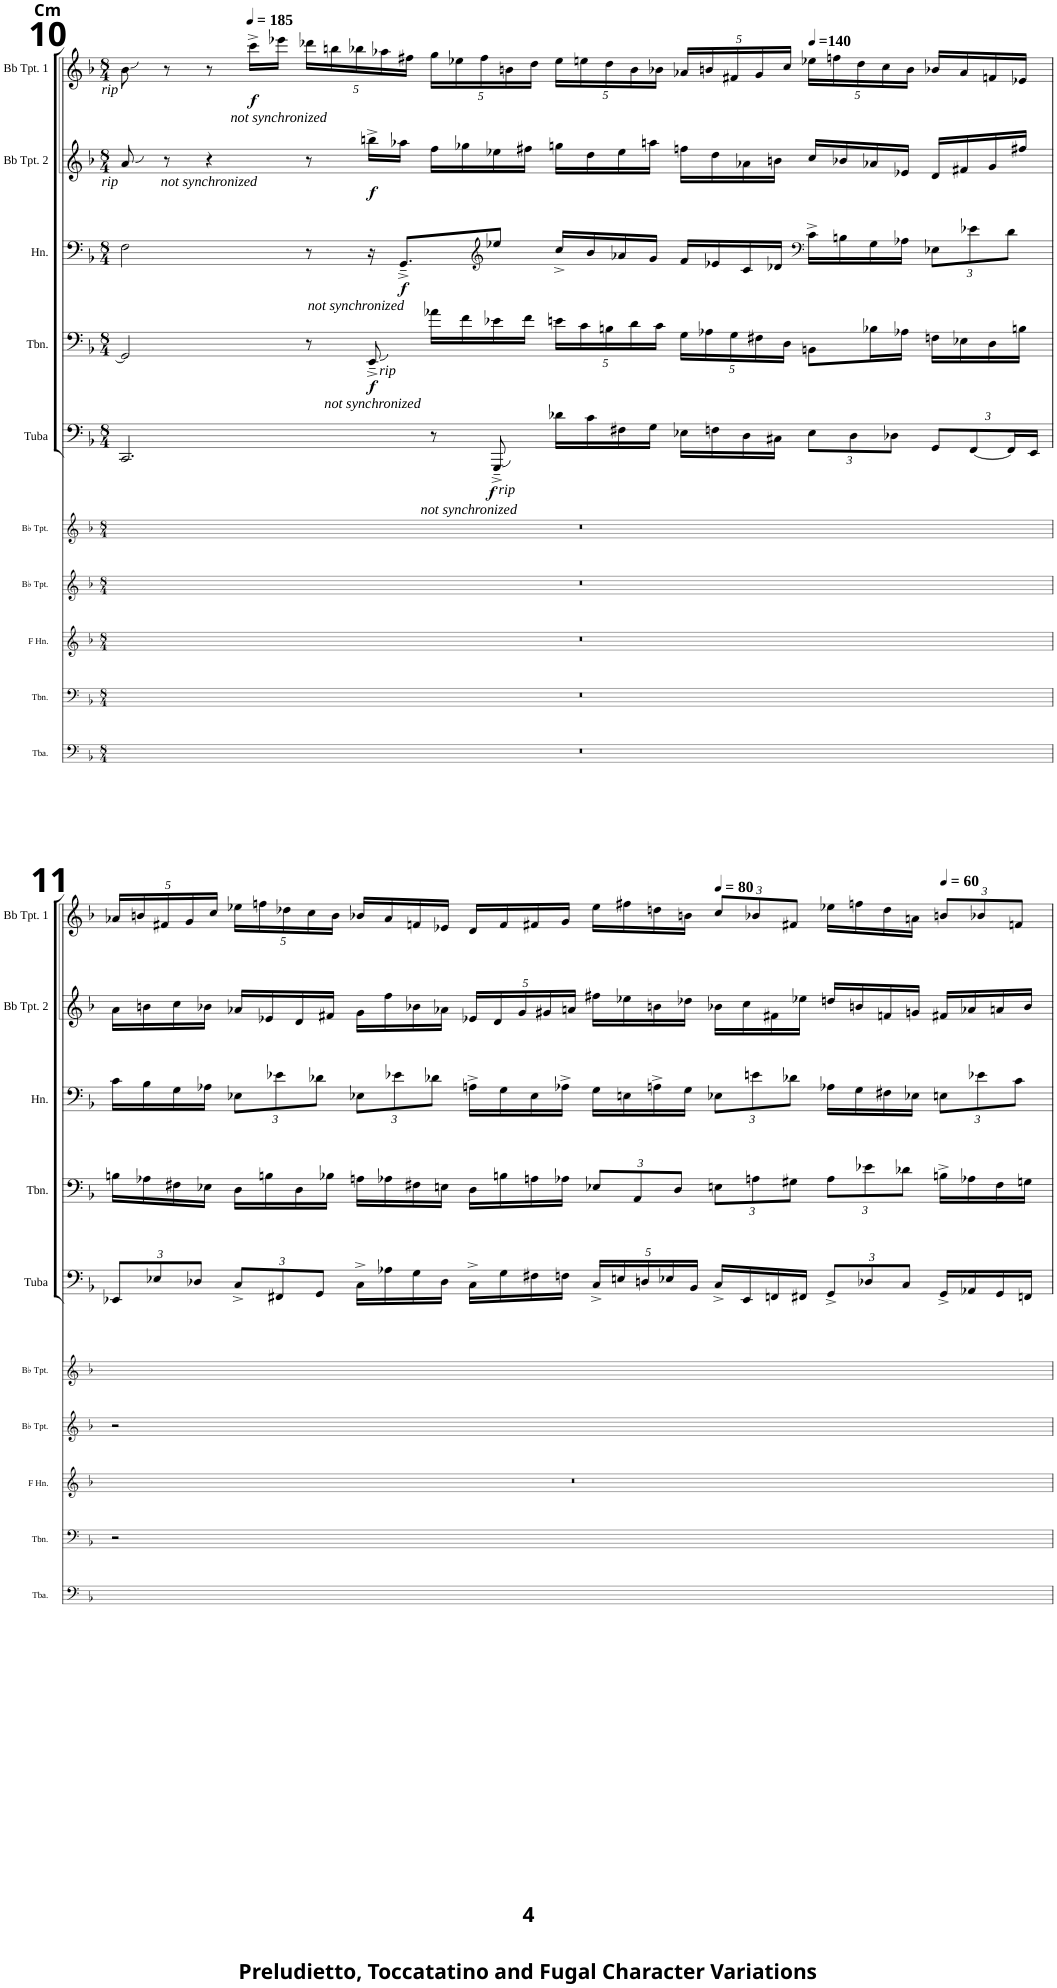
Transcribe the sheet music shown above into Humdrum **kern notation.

**kern	**kern	**kern	**kern	**kern	**kern	**dynam	**kern	**dynam	**kern	**dynam	**kern	**dynam	**kern	**dynam
*part10	*part9	*part8	*part7	*part6	*part5	*part5	*part4	*part4	*part3	*part3	*part2	*part2	*part1	*part1
*staff10	*staff9	*staff8	*staff7	*staff6	*staff5	*staff5	*staff4	*staff4	*staff3	*staff3	*staff2	*staff2	*staff1	*staff1
*I"Tuba	*I"Trombone	*I"Horn in F	*I"Bb Trumpet	*I"Bb Trumpet	*I"Tuba	*	*I"Trombone	*	*I"Horn in F	*	*I"Trumpet in Bb 2	*	*I"Trumpet in Bb 1	*
*I'Tba.	*I'Tbn.	*	*I'Bb Tpt.	*I'Bb Tpt.	*I'Tuba	*	*I'Tbn.	*	*I'Hn.	*	*	*	*	*
!!LO:PB:g=z
*clefF4	*clefF4	*clefG2	*clefG2	*clefG2	*clefF4	*	*clefF4	*	*clefF4	*	*clefG2	*	*clefG2	*
*	*	*ITrd4c7	*ITrd1c2	*ITrd1c2	*	*	*	*	*ITrd4c7	*	*ITrd1c2	*	*ITrd1c2	*
*k[b-]	*k[b-]	*k[b-]	*k[b-]	*k[b-]	*k[b-]	*	*k[b-]	*	*k[b-]	*	*k[b-]	*	*k[b-]	*
*M8/4	*M8/4	*M8/4	*M8/4	*M8/4	*M8/4	*	*M8/4	*	*M8/4	*	*M8/4	*	*M8/4	*
=10	=10	=10	=10	=10	=10	=10	=10	=10	=10	=10	=10	=10	=10	=10
!	!	!	!	!	!	!	!	!	!	!	!	!	!LO:TX:a:B:t=Cm	!
!	!	!	!	!	!	!	!	!	!	!	!	!	!LO:TX:b:i:t=not synchronized	!
!	!	!	!	!	!	!	!	!	!	!	!	!	!LO:TX:b:i:t=rip	!
!	!	!	!	!	!	!	!	!	!	!	!LO:TX:b:i:t=rip	!	!	!
!	!	!	!	!	!	!	!	!	!	!	!LO:TX:b:i:t=not synchronized	!	!	!
0r	0r	0r	0r	0r	2.CC/	.	2GG/]	.	2F\	.	8a/	.	8b-\	.
.	.	.	.	.	.	.	.	.	.	.	8r	.	8r	.
.	.	.	.	.	.	.	.	.	.	.	4r	.	8r	.
*	*	*	*	*	*	*	*	*	*	*	*	*	*MM185	*
!	!	!	!	!	!	!	!	!	!	!	!	!	!	!LO:DY:b
.	.	.	.	.	.	.	.	.	.	.	.	.	16ccc^\LL	f
.	.	.	.	.	.	.	.	.	.	.	.	.	16eee-X\JJ	.
*	*	*	*	*	*	*	*	*	*	*	*	*	*Xbrackettup	*
!	!	!	!	!	!	!	!	!	!LO:TX:b:i:t=not synchronized	!	!	!	!	!
.	.	.	.	.	.	.	8r	.	8r	.	8r	.	20ddd-X\LL	.
.	.	.	.	.	.	.	.	.	.	.	.	.	20bbn\	.
.	.	.	.	.	.	.	.	.	.	.	.	.	20bb-X\	.
!	!	!	!	!	!	!	!LO:TX:b:i:t=rip	!	!	!	!	!	!	!
!	!	!	!	!	!	!	!	!LO:DY:b	!	!	!	!LO:DY:b	!	!
.	.	.	.	.	.	.	8EE~^/	f	16r	.	16bbn^\LL	f	.	.
.	.	.	.	.	.	.	.	.	.	.	.	.	20aa-X\	.
!	!	!	!	!	!	!	!	!	!	!LO:DY:b	!	!	!	!
.	.	.	.	.	.	.	.	.	8.GG~^/L	f	16aa-X\JJ	.	.	.
.	.	.	.	.	.	.	.	.	.	.	.	.	20ff#X\JJ	.
!	!	!	!	!	!	!	!LO:TX:b:i:t=not synchronized	!	!	!	!	!	!	!
!	!	!	!	!	!LO:TX:b:i:t=not synchronized	!	!	!	!	!	!	!	!	!
.	.	.	.	.	8r	.	16a-X\LL	.	.	.	16ff\LL	.	20gg\LL	.
.	.	.	.	.	.	.	.	.	.	.	.	.	20ee-X\	.
.	.	.	.	.	.	.	16f\	.	.	.	16gg-X\	.	.	.
.	.	.	.	.	.	.	.	.	.	.	.	.	20ff#\	.
*	*	*	*	*	*	*	*	*	*clefG2	*	*	*	*	*
!	!	!	!	!	!LO:TX:b:i:t=rip	!	!	!	!	!	!	!	!	!
!	!	!	!	!	!	!LO:DY:b	!	!	!	!	!	!	!	!
.	.	.	.	.	8GGG~^/	f	16e-X\	.	8ee-X/J	.	16ee-X\	.	.	.
.	.	.	.	.	.	.	.	.	.	.	.	.	20bn\	.
.	.	.	.	.	.	.	16f\JJ	.	.	.	16ff#X\JJ	.	.	.
.	.	.	.	.	.	.	.	.	.	.	.	.	20dd\JJ	.
*	*	*	*	*	*	*	*Xbrackettup	*	*	*	*	*	*	*
.	.	.	.	.	16d-X\LL	.	20en\LL	.	16cc^/LL	.	16ggn\LL	.	20ee-\LL	.
.	.	.	.	.	.	.	20c\	.	.	.	.	.	20een\	.
.	.	.	.	.	16c\	.	.	.	16b-/	.	16dd\	.	.	.
.	.	.	.	.	.	.	20Bn\	.	.	.	.	.	20dd\	.
.	.	.	.	.	16F#X\	.	.	.	16a-X/	.	16ee-\	.	.	.
.	.	.	.	.	.	.	20d\	.	.	.	.	.	20b\	.
.	.	.	.	.	16G\JJ	.	.	.	16g/JJ	.	16aan\JJ	.	.	.
.	.	.	.	.	.	.	20c\JJ	.	.	.	.	.	20b-X\JJ	.
.	.	.	.	.	16E-X\LL	.	20G\LL	.	16f/LL	.	16ffn\LL	.	20a-X/LL	.
.	.	.	.	.	.	.	20A-X\	.	.	.	.	.	20bn/	.
.	.	.	.	.	16Fn\	.	.	.	16e-X/	.	16dd\	.	.	.
.	.	.	.	.	.	.	20G\	.	.	.	.	.	20f#X/	.
.	.	.	.	.	16D\	.	.	.	16c/	.	16a-X\	.	.	.
.	.	.	.	.	.	.	20F#X\	.	.	.	.	.	20g/	.
.	.	.	.	.	16C#X\JJ	.	.	.	16d-X/JJ	.	16bn\JJ	.	.	.
.	.	.	.	.	.	.	20D\JJ	.	.	.	.	.	20cc/JJ	.
*	*	*	*	*	*	*	*	*	*clefF4	*	*	*	*	*
*	*	*	*	*	*Xbrackettup	*	*	*	*	*	*	*	*	*
*	*	*	*	*	*	*	*	*	*	*	*	*	*MM140	*
.	.	.	.	.	12E-\L	.	8BBn\L	.	16c^\LL	.	16cc/LL	.	20ee-X\LL	.
.	.	.	.	.	.	.	.	.	.	.	.	.	20ffn\	.
.	.	.	.	.	.	.	.	.	16Bn\	.	16b-X/	.	.	.
.	.	.	.	.	12D\	.	.	.	.	.	.	.	.	.
.	.	.	.	.	.	.	.	.	.	.	.	.	20dd\	.
.	.	.	.	.	.	.	16B-X\L	.	16G\	.	16a-X/	.	.	.
.	.	.	.	.	.	.	.	.	.	.	.	.	20cc\	.
.	.	.	.	.	12D-X\J	.	.	.	.	.	.	.	.	.
.	.	.	.	.	.	.	16A-X\JJ	.	16A-X\JJ	.	16e-X/JJ	.	.	.
.	.	.	.	.	.	.	.	.	.	.	.	.	20b\JJ	.
*	*	*	*	*	*	*	*	*	*Xbrackettup	*	*	*	*	*
.	.	.	.	.	12GG/L	.	16Fn\LL	.	12E-X\L	.	16d/LL	.	16b-X/LL	.
.	.	.	.	.	.	.	16E-X\	.	.	.	16f#X/	.	16a-/	.
.	.	.	.	.	[12FF/	.	.	.	12e-X\	.	.	.	.	.
.	.	.	.	.	.	.	16D\	.	.	.	16g/	.	16fn/	.
.	.	.	.	.	24FF/L]	.	.	.	12d-\J	.	.	.	.	.
.	.	.	.	.	.	.	16Bn\JJ	.	.	.	16ff#X/JJ	.	16e-X/JJ	.
.	.	.	.	.	24EE/JJ	.	.	.	.	.	.	.	.	.
!!LO:LB:g=z
=11	=11	=11	=11	=11	=11	=11	=11	=11	=11	=11	=11	=11	=11	=11
0ryy	2r	0r	2r	0ryy	12EE-X/L	.	16Bn\LL	.	16c\LL	.	16a\LL	.	20a-X/LL	.
.	.	.	.	.	.	.	.	.	.	.	.	.	20bn/	.
.	.	.	.	.	.	.	16A-X\	.	16B-\	.	16bn\	.	.	.
.	.	.	.	.	12E-X/	.	.	.	.	.	.	.	.	.
.	.	.	.	.	.	.	.	.	.	.	.	.	20f#X/	.
.	.	.	.	.	.	.	16F#X\	.	16G\	.	16cc\	.	.	.
.	.	.	.	.	.	.	.	.	.	.	.	.	20g/	.
.	.	.	.	.	12D-X/J	.	.	.	.	.	.	.	.	.
.	.	.	.	.	.	.	16E-X\JJ	.	16A-X\JJ	.	16b-X\JJ	.	.	.
.	.	.	.	.	.	.	.	.	.	.	.	.	20cc/JJ	.
.	.	.	.	.	12C^/L	.	16D\LL	.	12E-X\L	.	16a-X/LL	.	20ee-X\LL	.
.	.	.	.	.	.	.	.	.	.	.	.	.	20ffn\	.
.	.	.	.	.	.	.	16Bn\	.	.	.	16e-X/	.	.	.
.	.	.	.	.	12FF#X/	.	.	.	12e-X\	.	.	.	.	.
.	.	.	.	.	.	.	.	.	.	.	.	.	20dd-X\	.
.	.	.	.	.	.	.	16D\	.	.	.	16d/	.	.	.
.	.	.	.	.	.	.	.	.	.	.	.	.	20cc\	.
.	.	.	.	.	12GG/J	.	.	.	12d-X\J	.	.	.	.	.
.	.	.	.	.	.	.	16B-X\JJ	.	.	.	16f#X/JJ	.	.	.
.	.	.	.	.	.	.	.	.	.	.	.	.	20b\JJ	.
.	2ryy	.	2ryy	.	16C^\LL	.	16An\LL	.	12E-X\L	.	16g\LL	.	16b-X/LL	.
.	.	.	.	.	16A-X\	.	16A-X\	.	.	.	16ff\	.	16a-/	.
.	.	.	.	.	.	.	.	.	12e-X\	.	.	.	.	.
.	.	.	.	.	16G\	.	16F#X\	.	.	.	16b-X\	.	16fn/	.
.	.	.	.	.	.	.	.	.	12d-X\J	.	.	.	.	.
.	.	.	.	.	16D-\JJ	.	16En\JJ	.	.	.	16a-X\JJ	.	16e-X/JJ	.
*	*	*	*	*	*	*	*	*	*	*	*Xbrackettup	*	*	*
.	.	.	.	.	16C^\LL	.	16D\LL	.	16An^\LL	.	20e-X/LL	.	16d/LL	.
.	.	.	.	.	.	.	.	.	.	.	20d/	.	.	.
.	.	.	.	.	16G\	.	16Bn\	.	16G\	.	.	.	16f/	.
.	.	.	.	.	.	.	.	.	.	.	20g/	.	.	.
.	.	.	.	.	16F#X\	.	16An\	.	16E-\	.	.	.	16f#X/	.
.	.	.	.	.	.	.	.	.	.	.	20g#X/	.	.	.
.	.	.	.	.	16Fn\JJ	.	16A-X\JJ	.	16A-X^\JJ	.	.	.	16g/JJ	.
.	.	.	.	.	.	.	.	.	.	.	20an/JJ	.	.	.
.	1ryy	.	1ryy	.	20C^/LL	.	12E-X/L	.	16G\LL	.	16ff#X\LL	.	16ee-\LL	.
.	.	.	.	.	20En/	.	.	.	.	.	.	.	.	.
.	.	.	.	.	.	.	.	.	16En\	.	16ee-X\	.	16ff#X\	.
.	.	.	.	.	.	.	12AA/	.	.	.	.	.	.	.
.	.	.	.	.	20Dn/	.	.	.	.	.	.	.	.	.
.	.	.	.	.	.	.	.	.	16An^\	.	16bn\	.	16ddn\	.
.	.	.	.	.	20E-X/	.	.	.	.	.	.	.	.	.
.	.	.	.	.	.	.	12D/J	.	.	.	.	.	.	.
.	.	.	.	.	.	.	.	.	16G\JJ	.	16dd-X\JJ	.	16bn\JJ	.
.	.	.	.	.	20BB-/JJ	.	.	.	.	.	.	.	.	.
*	*	*	*	*	*	*	*	*	*	*	*	*	*MM80	*
.	.	.	.	.	16C^/LL	.	12En\L	.	12E-X\L	.	16b-X\LL	.	12cc/L	.
.	.	.	.	.	16EE-/	.	.	.	.	.	16cc\	.	.	.
.	.	.	.	.	.	.	12An\	.	12en\	.	.	.	12b-X/	.
.	.	.	.	.	16FFn/	.	.	.	.	.	16f#X\	.	.	.
.	.	.	.	.	.	.	12G#X\J	.	12d-X\J	.	.	.	12f#X/J	.
.	.	.	.	.	16FF#X/JJ	.	.	.	.	.	16ee-X\JJ	.	.	.
.	.	.	.	.	12GG^/L	.	12A\L	.	16A-X\LL	.	16ddn/LL	.	16ee-X\LL	.
.	.	.	.	.	.	.	.	.	16G\	.	16bn/	.	16ffn\	.
.	.	.	.	.	12D-X/	.	12e-X\	.	.	.	.	.	.	.
.	.	.	.	.	.	.	.	.	16F#X\	.	16fn/	.	16dd\	.
.	.	.	.	.	12C/J	.	12d-X\J	.	.	.	.	.	.	.
.	.	.	.	.	.	.	.	.	16E-X\JJ	.	16gn/JJ	.	16an\JJ	.
*	*	*	*	*	*	*	*	*	*	*	*	*	*MM60	*
.	.	.	.	.	16GG^/LL	.	16Bn^\LL	.	12En\L	.	16f#X/LL	.	12bn/L	.
.	.	.	.	.	16AA-X/	.	16A-X\	.	.	.	16a-X/	.	.	.
.	.	.	.	.	.	.	.	.	12e-X\	.	.	.	12b-X/	.
.	.	.	.	.	16GG/	.	16F#\	.	.	.	16an/	.	.	.
.	.	.	.	.	.	.	.	.	12c\J	.	.	.	12fn/J	.
.	.	.	.	.	16FFn/JJ	.	16Gn\JJ	.	.	.	16b/JJ	.	.	.
=	=	=	=	=	=	=	=	=	=	=	=	=	=	=
*-	*-	*-	*-	*-	*-	*-	*-	*-	*-	*-	*-	*-	*-	*-
